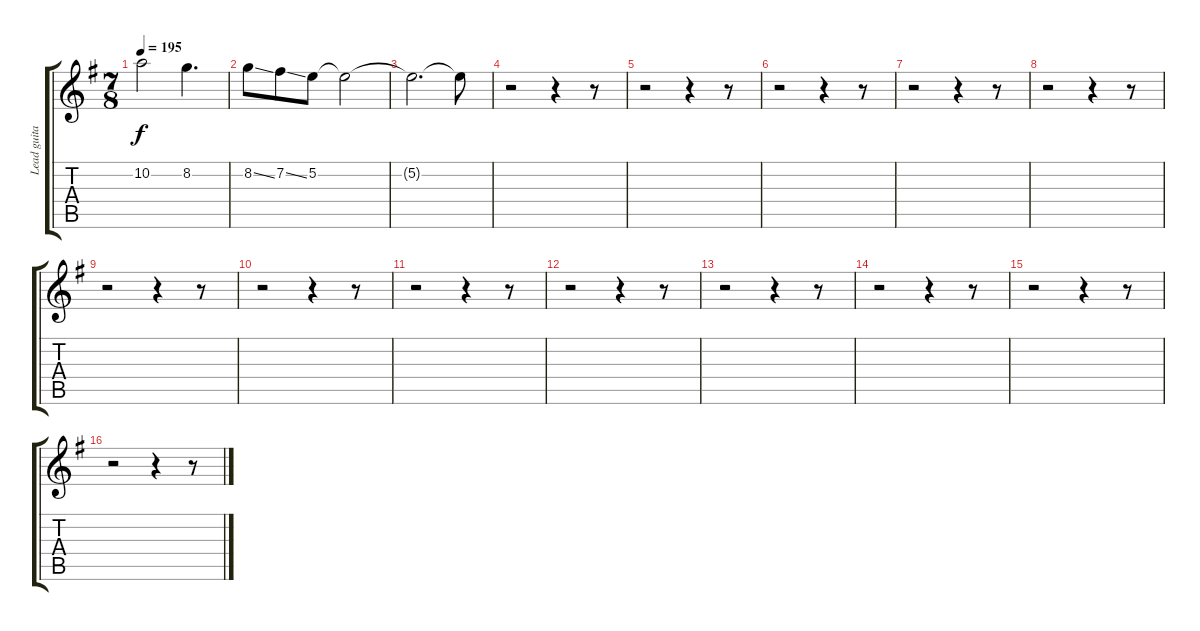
\track ("Lead guitar 1" "Lead guita") {instrument distortionguitar}
\staff {score tabs}
\tuning (E4 B3 G3 D3 A2 E2) {hide}
\ts (7 8)
\tempo 195
\clef g2
\ks eminor
10.2{t}.2{dy f} 8.2.4{d} |
8.2{ss}.8 7.2{ss}.8 5.2.8 5.2{t}.2 |
5.2{t}.2{d} 5.2{t}.8 |
r.2 r.4 r.8 |
r.2 r.4 r.8 |
r.2 r.4 r.8 |
r.2 r.4 r.8 |
r.2 r.4 r.8 |
r.2 r.4 r.8 |
r.2 r.4 r.8 |
r.2 r.4 r.8 |
r.2 r.4 r.8 |
r.2 r.4 r.8 |
r.2 r.4 r.8 |
r.2 r.4 r.8 |
r.2 r.4 r.8
